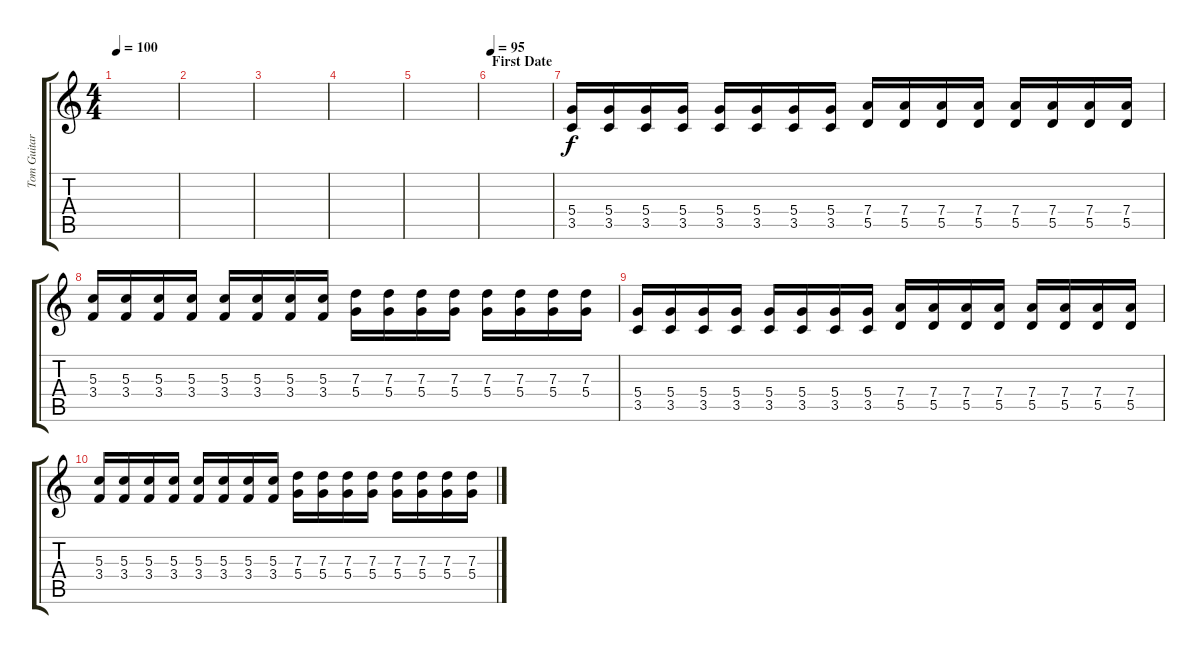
\track ("Tom Guitar 2" "Tom Guitar") {instrument distortionguitar}
\staff {score tabs}
\tuning (E4 B3 G3 D3 A2 E2) {hide}
\ts (4 4)
\tempo 100
\clef g2
\ks c
|
|
|
|
|
\section ("" "First Date")
\tempo 95
|
(5.4 3.5).16{volume 11 instrument distortionguitar} (5.4 3.5).16 (5.4 3.5).16 (5.4 3.5).16 (5.4 3.5).16 (5.4 3.5).16 (5.4 3.5).16 (5.4 3.5).16 (7.4 5.5).16 (7.4 5.5).16 (7.4 5.5).16 (7.4 5.5).16 (7.4 5.5).16 (7.4 5.5).16 (7.4 5.5).16 (7.4 5.5).16 |
(5.3 3.4).16 (5.3 3.4).16 (5.3 3.4).16 (5.3 3.4).16 (5.3 3.4).16 (5.3 3.4).16 (5.3 3.4).16 (5.3 3.4).16 (7.3 5.4).16 (7.3 5.4).16 (7.3 5.4).16 (7.3 5.4).16 (7.3 5.4).16 (7.3 5.4).16 (7.3 5.4).16 (7.3 5.4).16 |
(5.4 3.5).16{volume 11 instrument distortionguitar} (5.4 3.5).16 (5.4 3.5).16 (5.4 3.5).16 (5.4 3.5).16 (5.4 3.5).16 (5.4 3.5).16 (5.4 3.5).16 (7.4 5.5).16 (7.4 5.5).16 (7.4 5.5).16 (7.4 5.5).16 (7.4 5.5).16 (7.4 5.5).16 (7.4 5.5).16 (7.4 5.5).16 |
(5.3 3.4).16 (5.3 3.4).16 (5.3 3.4).16 (5.3 3.4).16 (5.3 3.4).16 (5.3 3.4).16 (5.3 3.4).16 (5.3 3.4).16 (7.3 5.4).16 (7.3 5.4).16 (7.3 5.4).16 (7.3 5.4).16 (7.3 5.4).16 (7.3 5.4).16 (7.3 5.4).16 (7.3 5.4).16
